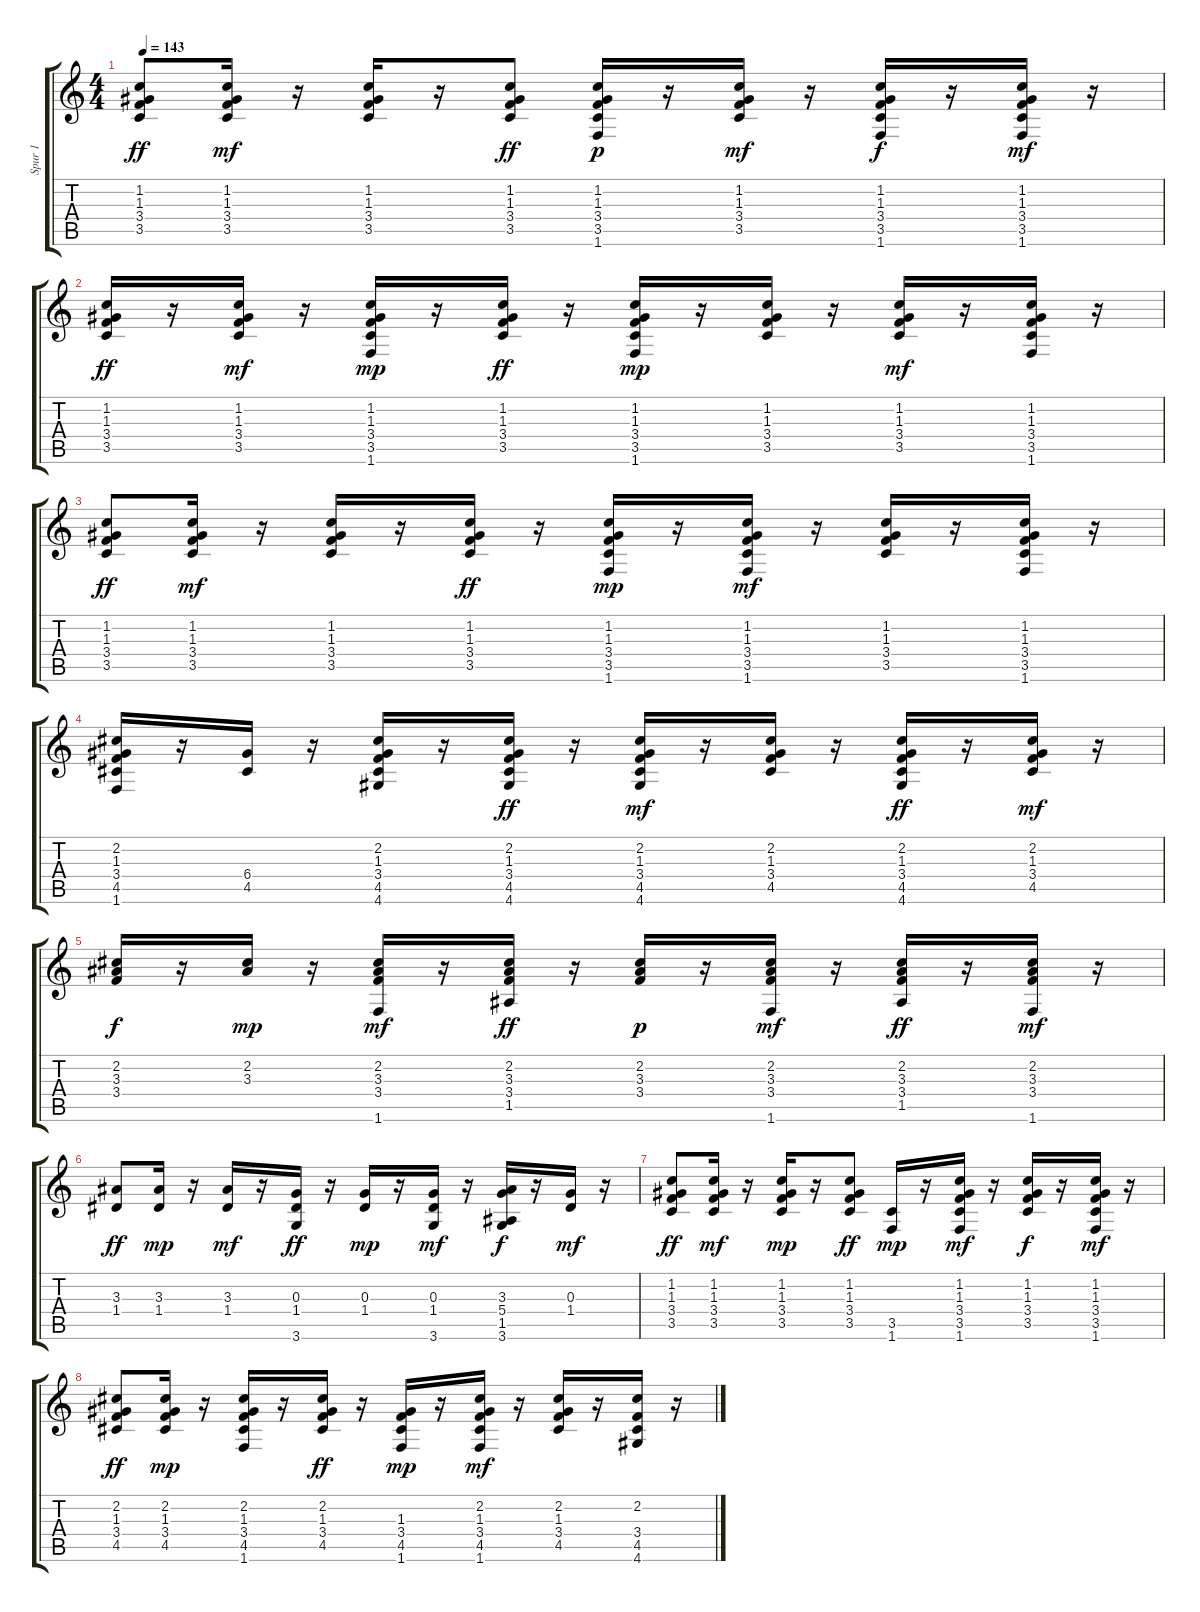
\track ("Spur 1" "Spur 1") {instrument acousticguitarnylon}
\staff {score tabs}
\tuning (E4 B3 G3 D3 A2 E2) {hide}
\ts (4 4)
\tempo 143
\clef g2
\ks c
(1.2 1.3 3.4 3.5).8{dy ff instrument acousticguitarnylon} (1.2 1.3 3.4 3.5).16{dy mf} r.16 (1.2 1.3 3.4 3.5).16 r.16 (1.2 1.3 3.4 3.5).8{dy ff} (1.2 1.3 3.4 3.5 1.6).16{dy p} r.16 (1.2 1.3 3.4 3.5).16{dy mf} r.16 (1.2 1.3 3.4 3.5 1.6).16{dy f} r.16 (1.2 1.3 3.4 3.5 1.6).16{dy mf} r.16 |
(1.2 1.3 3.4 3.5).16{dy ff} r.16 (1.2 1.3 3.4 3.5).16{dy mf} r.16 (1.2 1.3 3.4 3.5 1.6).16{dy mp} r.16 (1.2 1.3 3.4 3.5).16{dy ff} r.16 (1.2 1.3 3.4 3.5 1.6).16{dy mp} r.16 (1.2 1.3 3.4 3.5).16 r.16 (1.2 1.3 3.4 3.5).16{dy mf} r.16 (1.2 1.3 3.4 3.5 1.6).16 r.16 |
(1.2 1.3 3.4 3.5).8{dy ff} (1.2 1.3 3.4 3.5).16{dy mf} r.16 (1.2 1.3 3.4 3.5).16 r.16 (1.2 1.3 3.4 3.5).16{dy ff} r.16 (1.2 1.3 3.4 3.5 1.6).16{dy mp} r.16 (1.2 1.3 3.4 3.5 1.6).16{dy mf} r.16 (1.2 1.3 3.4 3.5).16 r.16 (1.2 1.3 3.4 3.5 1.6).16 r.16 |
(2.2 1.3 3.4 4.5 1.6).16 r.16 (6.4 4.5).16 r.16 (2.2 1.3 3.4 4.5 4.6).16 r.16 (2.2 1.3 3.4 4.5 4.6).16{dy ff} r.16 (2.2 1.3 3.4 4.5 4.6).16{dy mf} r.16 (2.2 1.3 3.4 4.5).16 r.16 (2.2 1.3 3.4 4.5 4.6).16{dy ff} r.16 (2.2 1.3 3.4 4.5).16{dy mf} r.16 |
(2.2 3.3 3.4).16{dy f} r.16 (2.2 3.3).16{dy mp} r.16 (2.2 3.3 3.4 1.6).16{dy mf} r.16 (2.2 3.3 3.4 1.5).16{dy ff} r.16 (2.2 3.3 3.4).16{dy p} r.16 (2.2 3.3 3.4 1.6).16{dy mf} r.16 (2.2 3.3 3.4 1.5).16{dy ff} r.16 (2.2 3.3 3.4 1.6).16{dy mf} r.16 |
(3.3 1.4).8{dy ff} (3.3 1.4).16{dy mp} r.16 (3.3 1.4).16{dy mf} r.16 (0.3 1.4 3.6).16{dy ff} r.16 (0.3 1.4).16{dy mp} r.16 (0.3 1.4 3.6).16{dy mf} r.16 (3.3 5.4 1.5 3.6).16{dy f} r.16 (0.3 1.4).16{dy mf} r.16 |
(1.2 1.3 3.4 3.5).8{dy ff} (1.2 1.3 3.4 3.5).16{dy mf} r.16 (1.2 1.3 3.4 3.5).16{dy mp} r.16 (1.2 1.3 3.4 3.5).8{dy ff} (3.5 1.6).16{dy mp} r.16 (1.2 1.3 3.4 3.5 1.6).16{dy mf} r.16 (1.2 1.3 3.4 3.5).16{dy f} r.16 (1.2 1.3 3.4 3.5 1.6).16{dy mf} r.16 |
(2.2 1.3 3.4 4.5).8{dy ff} (2.2 1.3 3.4 4.5).16{dy mp} r.16 (2.2 1.3 3.4 4.5 1.6).16 r.16 (2.2 1.3 3.4 4.5).16{dy ff} r.16 (1.3 3.4 4.5 1.6).16{dy mp} r.16 (2.2 1.3 3.4 4.5 1.6).16{dy mf} r.16 (2.2 1.3 3.4 4.5).16 r.16 (2.2 3.4 4.5 4.6).16 r.16
